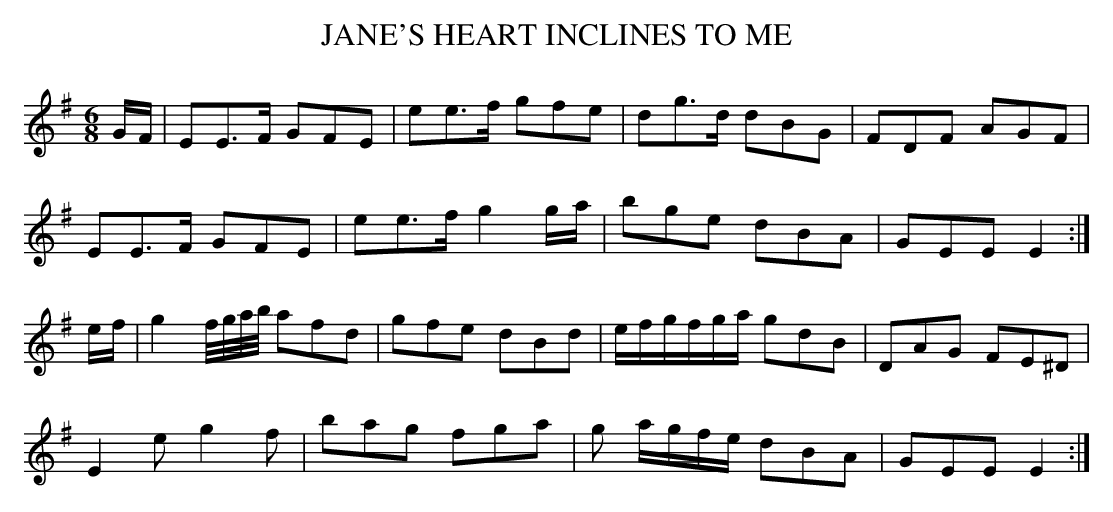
X:1
T:JANE'S HEART INCLINES TO ME
Y:"cheerful"
M:6/8
L:1/8
K:Em
G/F/|EE>F GFE|ee>f gfe|dg>d dBG|FDF AGF|
EE>F GFE|ee>f g2g/a/|bge dBA|GEE E2:|
e/f/|g2 f//g//a//b// afd|gfe dBd|\
e/f/g/f/g/a/ gdB|DAG FE^D|
E2e g2f|bag fga|g a/g/f/e/ dBA|GEE E2:|
